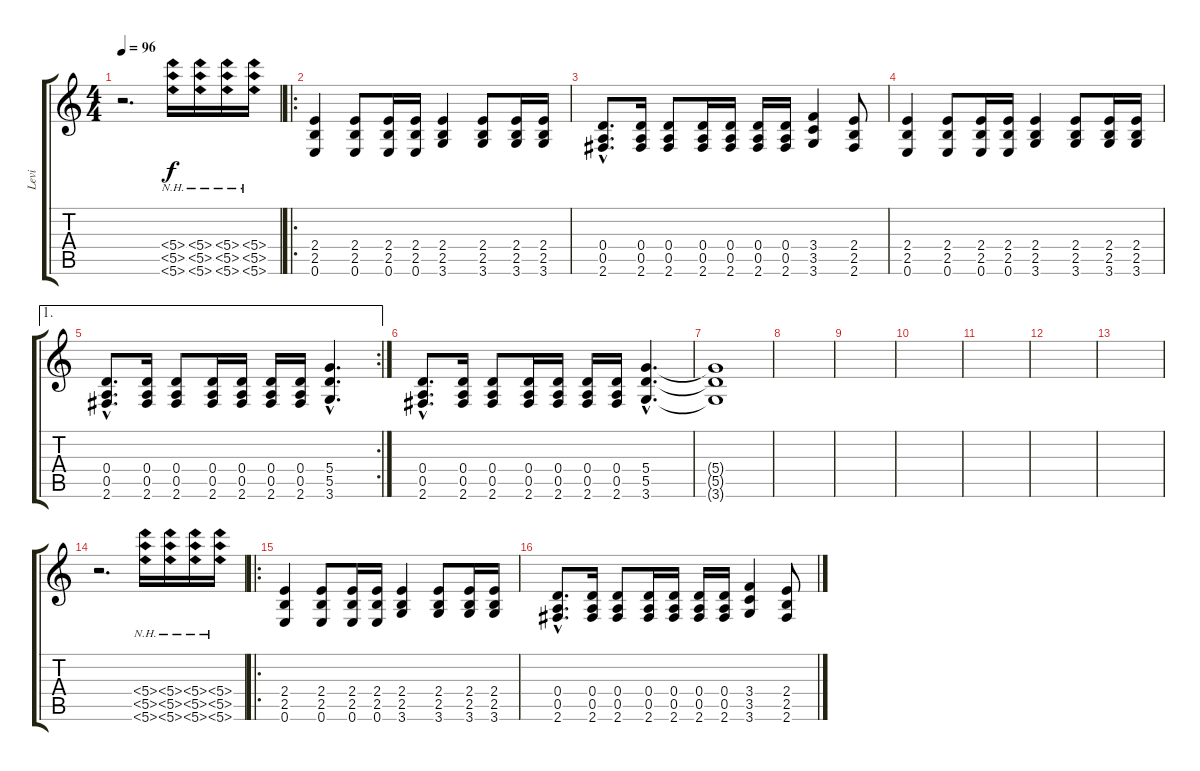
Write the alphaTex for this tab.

\track ("Levi" "Levi") {instrument distortionguitar}
\staff {score tabs}
\tuning (E4 B3 G3 D3 A2 E2) {hide}
\ts (4 4)
\tempo 96
\clef g2
\ks c
r.2{d dy f} (5.4{nh} 5.5{nh} 5.6{nh}).16 (5.4{nh} 5.5{nh} 5.6{nh}).16 (5.4{nh} 5.5{nh} 5.6{nh}).16 (5.4{nh} 5.5{nh} 5.6{nh}).16 |
\ro
(2.4 2.5 0.6).4 (2.4 2.5 0.6).8 (2.4 2.5 0.6).16 (2.4 2.5 0.6).16 (2.4 2.5 3.6).4 (2.4 2.5 3.6).8 (2.4 2.5 3.6).16 (2.4 2.5 3.6).16 |
(0.4{hac} 0.5{hac} 2.6{hac}).8{d} (0.4 0.5 2.6).16 (0.4 0.5 2.6).8 (0.4 0.5 2.6).16 (0.4 0.5 2.6).16 (0.4 0.5 2.6).16 (0.4 0.5 2.6).16 (3.4 3.5 3.6).4 (2.4 2.5 2.6).8 |
(2.4 2.5 0.6).4 (2.4 2.5 0.6).8 (2.4 2.5 0.6).16 (2.4 2.5 0.6).16 (2.4 2.5 3.6).4 (2.4 2.5 3.6).8 (2.4 2.5 3.6).16 (2.4 2.5 3.6).16 |
\ae 1
\rc 2
(0.4{hac} 0.5{hac} 2.6{hac}).8{d} (0.4 0.5 2.6).16 (0.4 0.5 2.6).8 (0.4 0.5 2.6).16 (0.4 0.5 2.6).16 (0.4 0.5 2.6).16 (0.4 0.5 2.6).16 (5.4{hac} 5.5{hac} 3.6{hac}).4{d} |
(0.4{hac} 0.5{hac} 2.6{hac}).8{d} (0.4 0.5 2.6).16 (0.4 0.5 2.6).8 (0.4 0.5 2.6).16 (0.4 0.5 2.6).16 (0.4 0.5 2.6).16 (0.4 0.5 2.6).16 (5.4{hac} 5.5{hac} 3.6{hac}).4{d} |
(5.4{t} 5.5{t} 3.6{t}).1 |
|
|
|
|
|
|
r.2{d} (5.4{nh} 5.5{nh} 5.6{nh}).16 (5.4{nh} 5.5{nh} 5.6{nh}).16 (5.4{nh} 5.5{nh} 5.6{nh}).16 (5.4{nh} 5.5{nh} 5.6{nh}).16 |
\ro
(2.4 2.5 0.6).4 (2.4 2.5 0.6).8 (2.4 2.5 0.6).16 (2.4 2.5 0.6).16 (2.4 2.5 3.6).4 (2.4 2.5 3.6).8 (2.4 2.5 3.6).16 (2.4 2.5 3.6).16 |
(0.4{hac} 0.5{hac} 2.6{hac}).8{d} (0.4 0.5 2.6).16 (0.4 0.5 2.6).8 (0.4 0.5 2.6).16 (0.4 0.5 2.6).16 (0.4 0.5 2.6).16 (0.4 0.5 2.6).16 (3.4 3.5 3.6).4 (2.4 2.5 2.6).8
